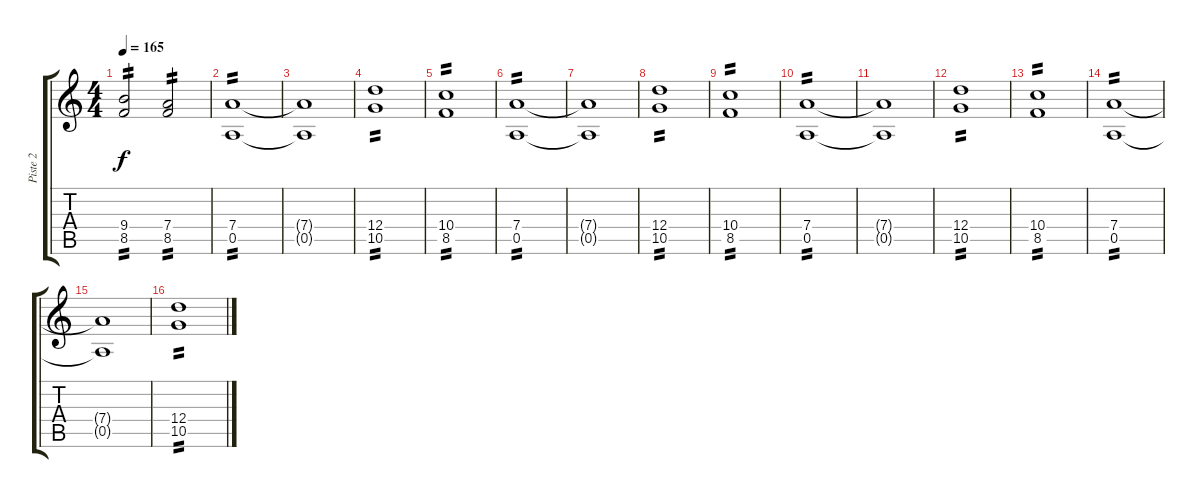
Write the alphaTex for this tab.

\track ("Piste 2" "Piste 2") {instrument distortionguitar}
\staff {score tabs}
\tuning (E4 B3 G3 D3 A2 E2) {hide}
\ts (4 4)
\tempo 165
\clef g2
\ks c
(9.4 8.5).2{tp 2 dy f} (7.4 8.5).2{tp 2} |
(7.4 0.5).1{tp 2} |
(7.4{t} 0.5{t}).1 |
(12.4 10.5).1{tp 2} |
(10.4 8.5).1{tp 2} |
(7.4 0.5).1{tp 2} |
(7.4{t} 0.5{t}).1 |
(12.4 10.5).1{tp 2} |
(10.4 8.5).1{tp 2} |
(7.4 0.5).1{tp 2} |
(7.4{t} 0.5{t}).1 |
(12.4 10.5).1{tp 2} |
(10.4 8.5).1{tp 2} |
(7.4 0.5).1{tp 2} |
(7.4{t} 0.5{t}).1 |
(12.4 10.5).1{tp 2}
